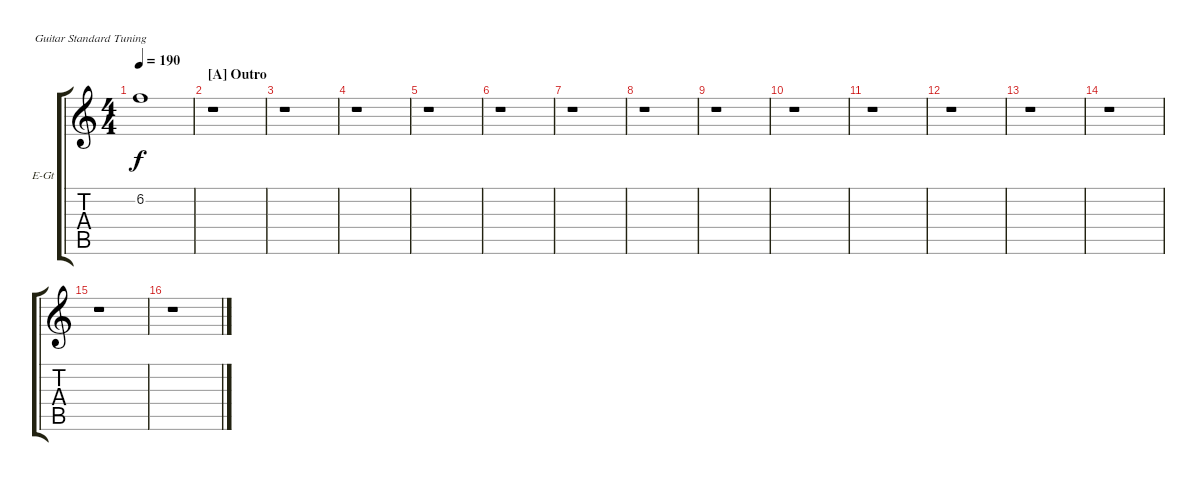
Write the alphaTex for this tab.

\bracketExtendMode groupsimilarinstruments
\firstSystemTrackNameOrientation horizontal
\otherSystemsTrackNameOrientation horizontal
\track ("Lead guitar 2" "E-Gt") {instrument overdrivenguitar}
\staff {score tabs}
\tuning (E4 B3 G3 D3 A2 E2)
\ts (4 4)
\tempo 190
\clef g2
\ks c
6.2{t}.1{dy f} |
\section ("A" "Outro")
r.1 |
r.1 |
r.1 |
r.1 |
r.1 |
r.1 |
r.1 |
r.1 |
r.1 |
r.1 |
r.1 |
r.1 |
r.1 |
r.1 |
r.1
